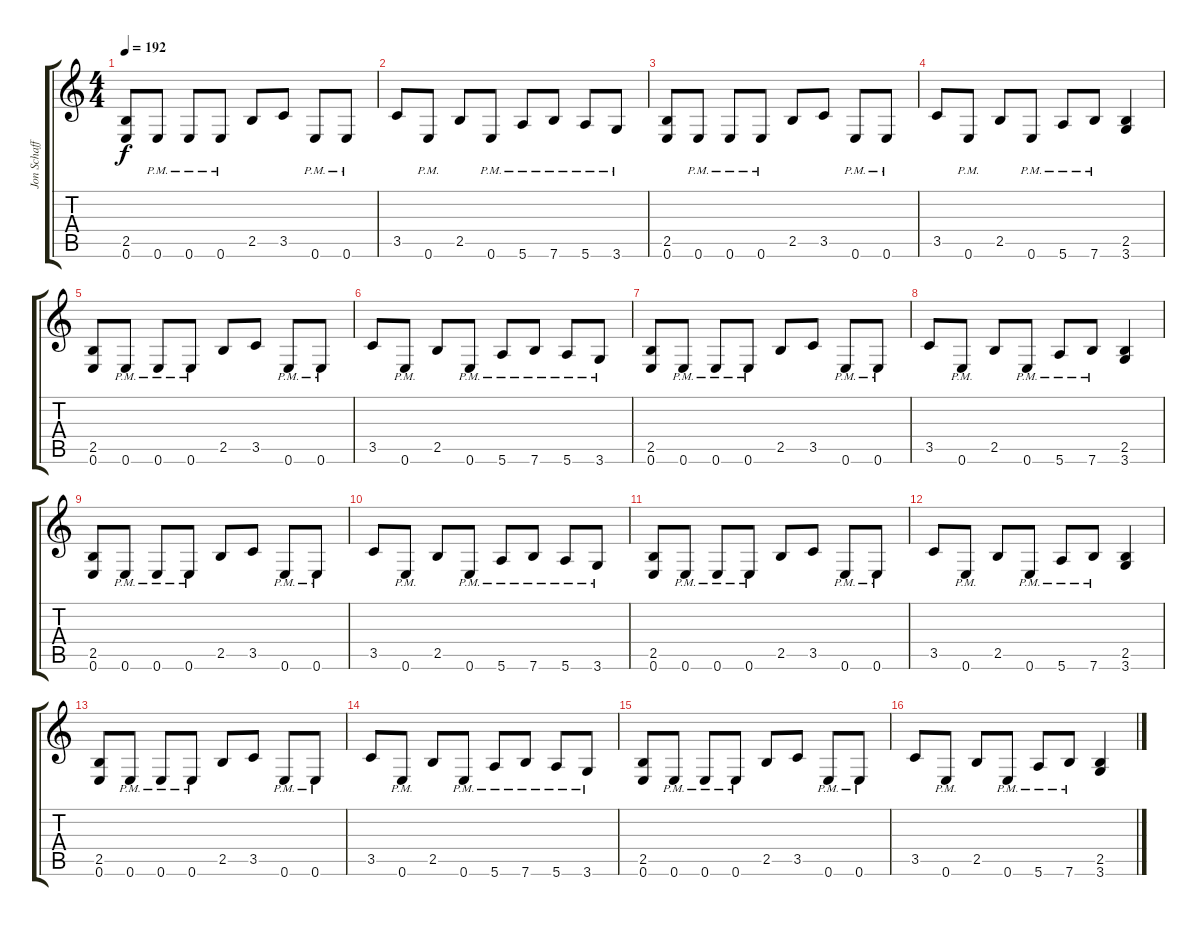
\track ("Jon Schaffer" "Jon Schaff") {instrument distortionguitar}
\staff {score tabs}
\tuning (E4 B3 G3 D3 A2 E2) {hide}
\ts (4 4)
\tempo 192
\clef g2
\ks c
(2.5 0.6).8{dy f} 0.6{pm}.8 0.6{pm}.8 0.6{pm}.8 2.5.8 3.5.8 0.6{pm}.8 0.6{pm}.8 |
3.5.8 0.6{pm}.8 2.5.8 0.6{pm}.8 5.6{pm}.8 7.6{pm}.8 5.6{pm}.8 3.6{pm}.8 |
(2.5 0.6).8 0.6{pm}.8 0.6{pm}.8 0.6{pm}.8 2.5.8 3.5.8 0.6{pm}.8 0.6{pm}.8 |
3.5.8 0.6{pm}.8 2.5.8 0.6{pm}.8 5.6{pm}.8 7.6{pm}.8 (2.5 3.6).4 |
(2.5 0.6).8 0.6{pm}.8 0.6{pm}.8 0.6{pm}.8 2.5.8 3.5.8 0.6{pm}.8 0.6{pm}.8 |
3.5.8 0.6{pm}.8 2.5.8 0.6{pm}.8 5.6{pm}.8 7.6{pm}.8 5.6{pm}.8 3.6{pm}.8 |
(2.5 0.6).8 0.6{pm}.8 0.6{pm}.8 0.6{pm}.8 2.5.8 3.5.8 0.6{pm}.8 0.6{pm}.8 |
3.5.8 0.6{pm}.8 2.5.8 0.6{pm}.8 5.6{pm}.8 7.6{pm}.8 (2.5 3.6).4 |
(2.5 0.6).8 0.6{pm}.8 0.6{pm}.8 0.6{pm}.8 2.5.8 3.5.8 0.6{pm}.8 0.6{pm}.8 |
3.5.8 0.6{pm}.8 2.5.8 0.6{pm}.8 5.6{pm}.8 7.6{pm}.8 5.6{pm}.8 3.6{pm}.8 |
(2.5 0.6).8 0.6{pm}.8 0.6{pm}.8 0.6{pm}.8 2.5.8 3.5.8 0.6{pm}.8 0.6{pm}.8 |
3.5.8 0.6{pm}.8 2.5.8 0.6{pm}.8 5.6{pm}.8 7.6{pm}.8 (2.5 3.6).4 |
(2.5 0.6).8 0.6{pm}.8 0.6{pm}.8 0.6{pm}.8 2.5.8 3.5.8 0.6{pm}.8 0.6{pm}.8 |
3.5.8 0.6{pm}.8 2.5.8 0.6{pm}.8 5.6{pm}.8 7.6{pm}.8 5.6{pm}.8 3.6{pm}.8 |
(2.5 0.6).8 0.6{pm}.8 0.6{pm}.8 0.6{pm}.8 2.5.8 3.5.8 0.6{pm}.8 0.6{pm}.8 |
3.5.8 0.6{pm}.8 2.5.8 0.6{pm}.8 5.6{pm}.8 7.6{pm}.8 (2.5 3.6).4
